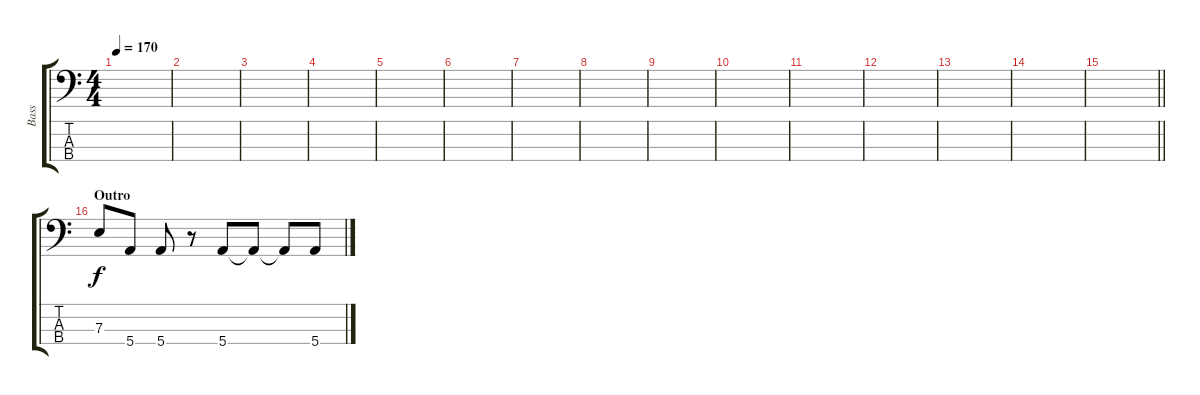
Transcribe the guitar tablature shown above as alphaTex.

\track ("Bass" "Bass") {instrument electricbassfinger}
\staff {score tabs}
\tuning (G2 D2 A1 E1) {hide}
\ts (4 4)
\tempo 170
\clef f4
\ks c
|
|
|
|
|
|
|
|
|
|
|
|
|
|
\barLineRight lightlight
|
\section ("" "Outro")
7.3.8 5.4.8 5.4.8 r.8 5.4.8 5.4{t}.8 5.4{t}.8 5.4.8
